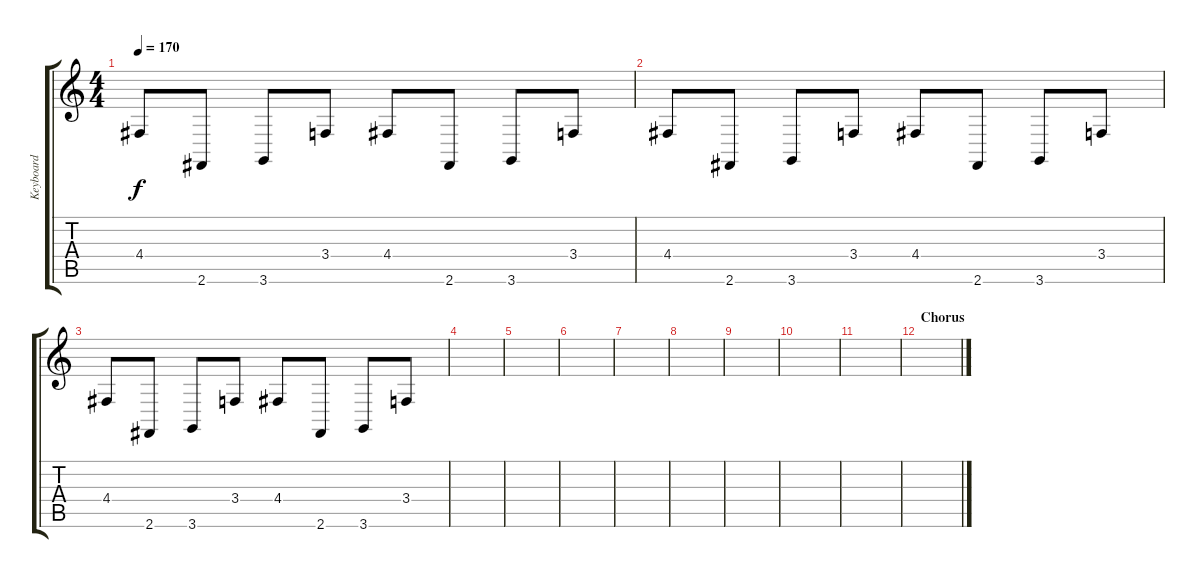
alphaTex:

\track ("Keyboard" "Keyboard") {instrument lead8bassandlead}
\staff {score tabs}
\tuning (E4 B3 G3 D3 A2 E2) {hide}
\ts (4 4)
\tempo 170
\clef g2
\ks c
4.4.8{dy f} 2.6.8 3.6.8 3.4.8 4.4.8 2.6.8 3.6.8 3.4.8 |
4.4.8 2.6.8 3.6.8 3.4.8 4.4.8 2.6.8 3.6.8 3.4.8 |
4.4.8 2.6.8 3.6.8 3.4.8 4.4.8 2.6.8 3.6.8 3.4.8 |
|
|
|
|
|
|
|
|
\section ("" "Chorus")
